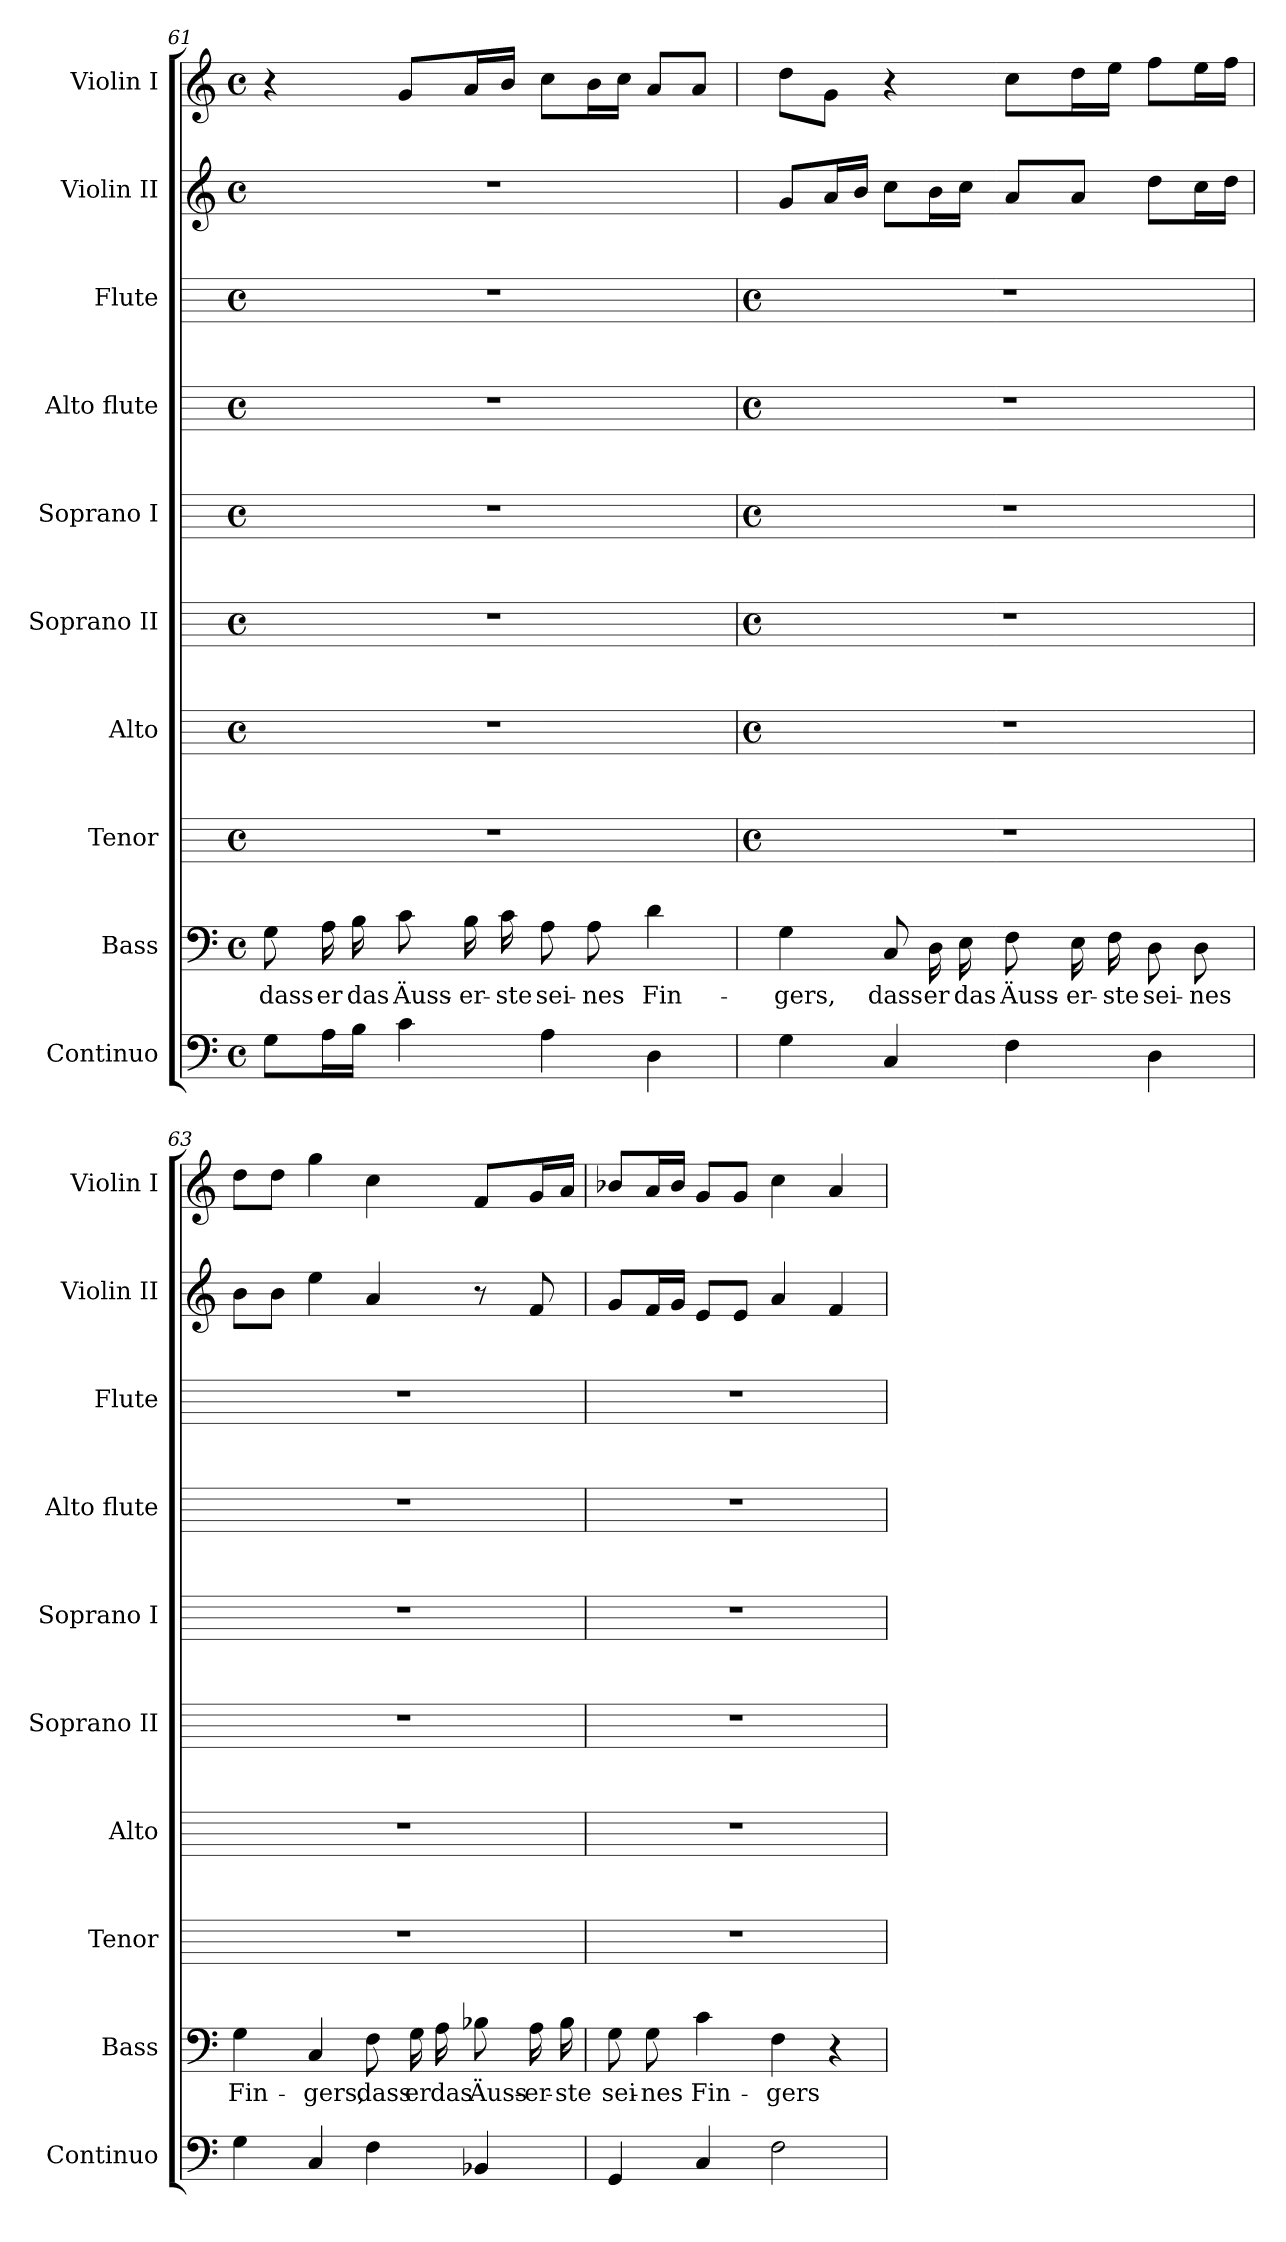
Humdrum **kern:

**kern	**kern	**text	**kern	**kern	**kern	**kern	**kern	**kern	**kern	**kern
*part10	*part9	*part9	*part8	*part7	*part6	*part5	*part4	*part3	*part2	*part1
*staff10	*staff9	*staff9	*staff8	*staff7	*staff6	*staff5	*staff4	*staff3	*staff2	*staff1
*I"Continuo	*I"Bass	*	*I"Tenor	*I"Alto	*I"Soprano II	*I"Soprano I	*I"Alto flute	*I"Flute	*I"Violin II	*I"Violin I
*I'Continuo	*I'Bass	*	*I'Tenor	*I'Alto	*I'Soprano II	*I'Soprano I	*I'Alto flute	*I'Flute	*I'Violin II	*I'Violin I
*clefF4	*clefF4	*	*	*	*	*	*	*	*clefG2	*clefG2
*k[]	*k[]	*	*	*	*	*	*	*	*k[]	*k[]
*C:	*C:	*	*	*	*	*	*	*	*C:	*C:
*M4/4	*M4/4	*	*M4/4	*M4/4	*M4/4	*M4/4	*M4/4	*M4/4	*M4/4	*M4/4
*met(c)	*met(c)	*	*met(c)	*met(c)	*met(c)	*met(c)	*met(c)	*met(c)	*met(c)	*met(c)
=61	=61	=61	=61	=61	=61	=61	=61	=61	=61	=61
!	!	!LO:LY:b	!	!	!	!	!	!	!	!
8GL	8G	dass	1r	1r	1r	1r	1r	1r	1r	4r
!	!	!LO:LY:b	!	!	!	!	!	!	!	!
16AL	16A	er	.	.	.	.	.	.	.	.
!	!	!LO:LY:b	!	!	!	!	!	!	!	!
16BJJ	16B	das	.	.	.	.	.	.	.	.
!	!	!LO:LY:b	!	!	!	!	!	!	!	!
4c	8c	Äuss-	.	.	.	.	.	.	.	8gL
!	!	!LO:LY:b	!	!	!	!	!	!	!	!
.	16B	-er-	.	.	.	.	.	.	.	16aL
!	!	!LO:LY:b	!	!	!	!	!	!	!	!
.	16c	-ste	.	.	.	.	.	.	.	16bJJ
!	!	!LO:LY:b	!	!	!	!	!	!	!	!
4A	8A	sei-	.	.	.	.	.	.	.	8ccL
!	!	!LO:LY:b	!	!	!	!	!	!	!	!
.	8A	-nes	.	.	.	.	.	.	.	16bL
.	.	.	.	.	.	.	.	.	.	16ccJJ
!	!	!LO:LY:b	!	!	!	!	!	!	!	!
4D	4d	Fin-	.	.	.	.	.	.	.	8aL
.	.	.	.	.	.	.	.	.	.	8aJ
!!LO:LB:g=z
=62	=62	=62	=62	=62	=62	=62	=62	=62	=62	=62
*	*	*	*M4/4	*M4/4	*M4/4	*M4/4	*M4/4	*M4/4	*	*
*	*	*	*met(c)	*met(c)	*met(c)	*met(c)	*met(c)	*met(c)	*	*
!	!	!LO:LY:b	!	!	!	!	!	!	!	!
4G	4G	-gers,	1r	1r	1r	1r	1r	1r	8gL	8ddL
.	.	.	.	.	.	.	.	.	16aL	8gJ
.	.	.	.	.	.	.	.	.	16bJJ	.
!	!	!LO:LY:b	!	!	!	!	!	!	!	!
4C	8C	dass	.	.	.	.	.	.	8ccL	4r
!	!	!LO:LY:b	!	!	!	!	!	!	!	!
.	16D	er	.	.	.	.	.	.	16bL	.
!	!	!LO:LY:b	!	!	!	!	!	!	!	!
.	16E	das	.	.	.	.	.	.	16ccJJ	.
!	!	!LO:LY:b	!	!	!	!	!	!	!	!
4F	8F	Äuss-	.	.	.	.	.	.	8aL	8ccL
!	!	!LO:LY:b	!	!	!	!	!	!	!	!
.	16E	-er-	.	.	.	.	.	.	8aJ	16ddL
!	!	!LO:LY:b	!	!	!	!	!	!	!	!
.	16F	-ste	.	.	.	.	.	.	.	16eeJJ
!	!	!LO:LY:b	!	!	!	!	!	!	!	!
4D	8D	sei-	.	.	.	.	.	.	8ddL	8ffL
!	!	!LO:LY:b	!	!	!	!	!	!	!	!
.	8D	-nes	.	.	.	.	.	.	16ccL	16eeL
.	.	.	.	.	.	.	.	.	16ddJJ	16ffJJ
=63	=63	=63	=63	=63	=63	=63	=63	=63	=63	=63
!	!	!LO:LY:b	!	!	!	!	!	!	!	!
4G	4G	Fin-	1r	1r	1r	1r	1r	1r	8bL	8ddL
.	.	.	.	.	.	.	.	.	8bJ	8ddJ
!	!	!LO:LY:b	!	!	!	!	!	!	!	!
4C	4C	-gers,	.	.	.	.	.	.	4ee	4gg
!	!	!LO:LY:b	!	!	!	!	!	!	!	!
4F	8F	dass	.	.	.	.	.	.	4a	4cc
!	!	!LO:LY:b	!	!	!	!	!	!	!	!
.	16G	er	.	.	.	.	.	.	.	.
!	!	!LO:LY:b	!	!	!	!	!	!	!	!
.	16A	das	.	.	.	.	.	.	.	.
!	!	!LO:LY:b	!	!	!	!	!	!	!	!
4BB-X	8B-X	Äuss-	.	.	.	.	.	.	8r	8fL
!	!	!LO:LY:b	!	!	!	!	!	!	!	!
.	16A	-er-	.	.	.	.	.	.	8f	16gL
!	!	!LO:LY:b	!	!	!	!	!	!	!	!
.	16B-	-ste	.	.	.	.	.	.	.	16aJJ
=64	=64	=64	=64	=64	=64	=64	=64	=64	=64	=64
!	!	!LO:LY:b	!	!	!	!	!	!	!	!
4GG	8G	sei-	1r	1r	1r	1r	1r	1r	8gL	8b-XL
!	!	!LO:LY:b	!	!	!	!	!	!	!	!
.	8G	-nes	.	.	.	.	.	.	16fL	16aL
.	.	.	.	.	.	.	.	.	16gJJ	16b-JJ
!	!	!LO:LY:b	!	!	!	!	!	!	!	!
4C	4c	Fin-	.	.	.	.	.	.	8eL	8gL
.	.	.	.	.	.	.	.	.	8eJ	8gJ
!	!	!LO:LY:b	!	!	!	!	!	!	!	!
2F	4F	-gers	.	.	.	.	.	.	4a	4cc
.	4r	.	.	.	.	.	.	.	4f	4a
=	=	=	=	=	=	=	=	=	=	=
*-	*-	*-	*-	*-	*-	*-	*-	*-	*-	*-
